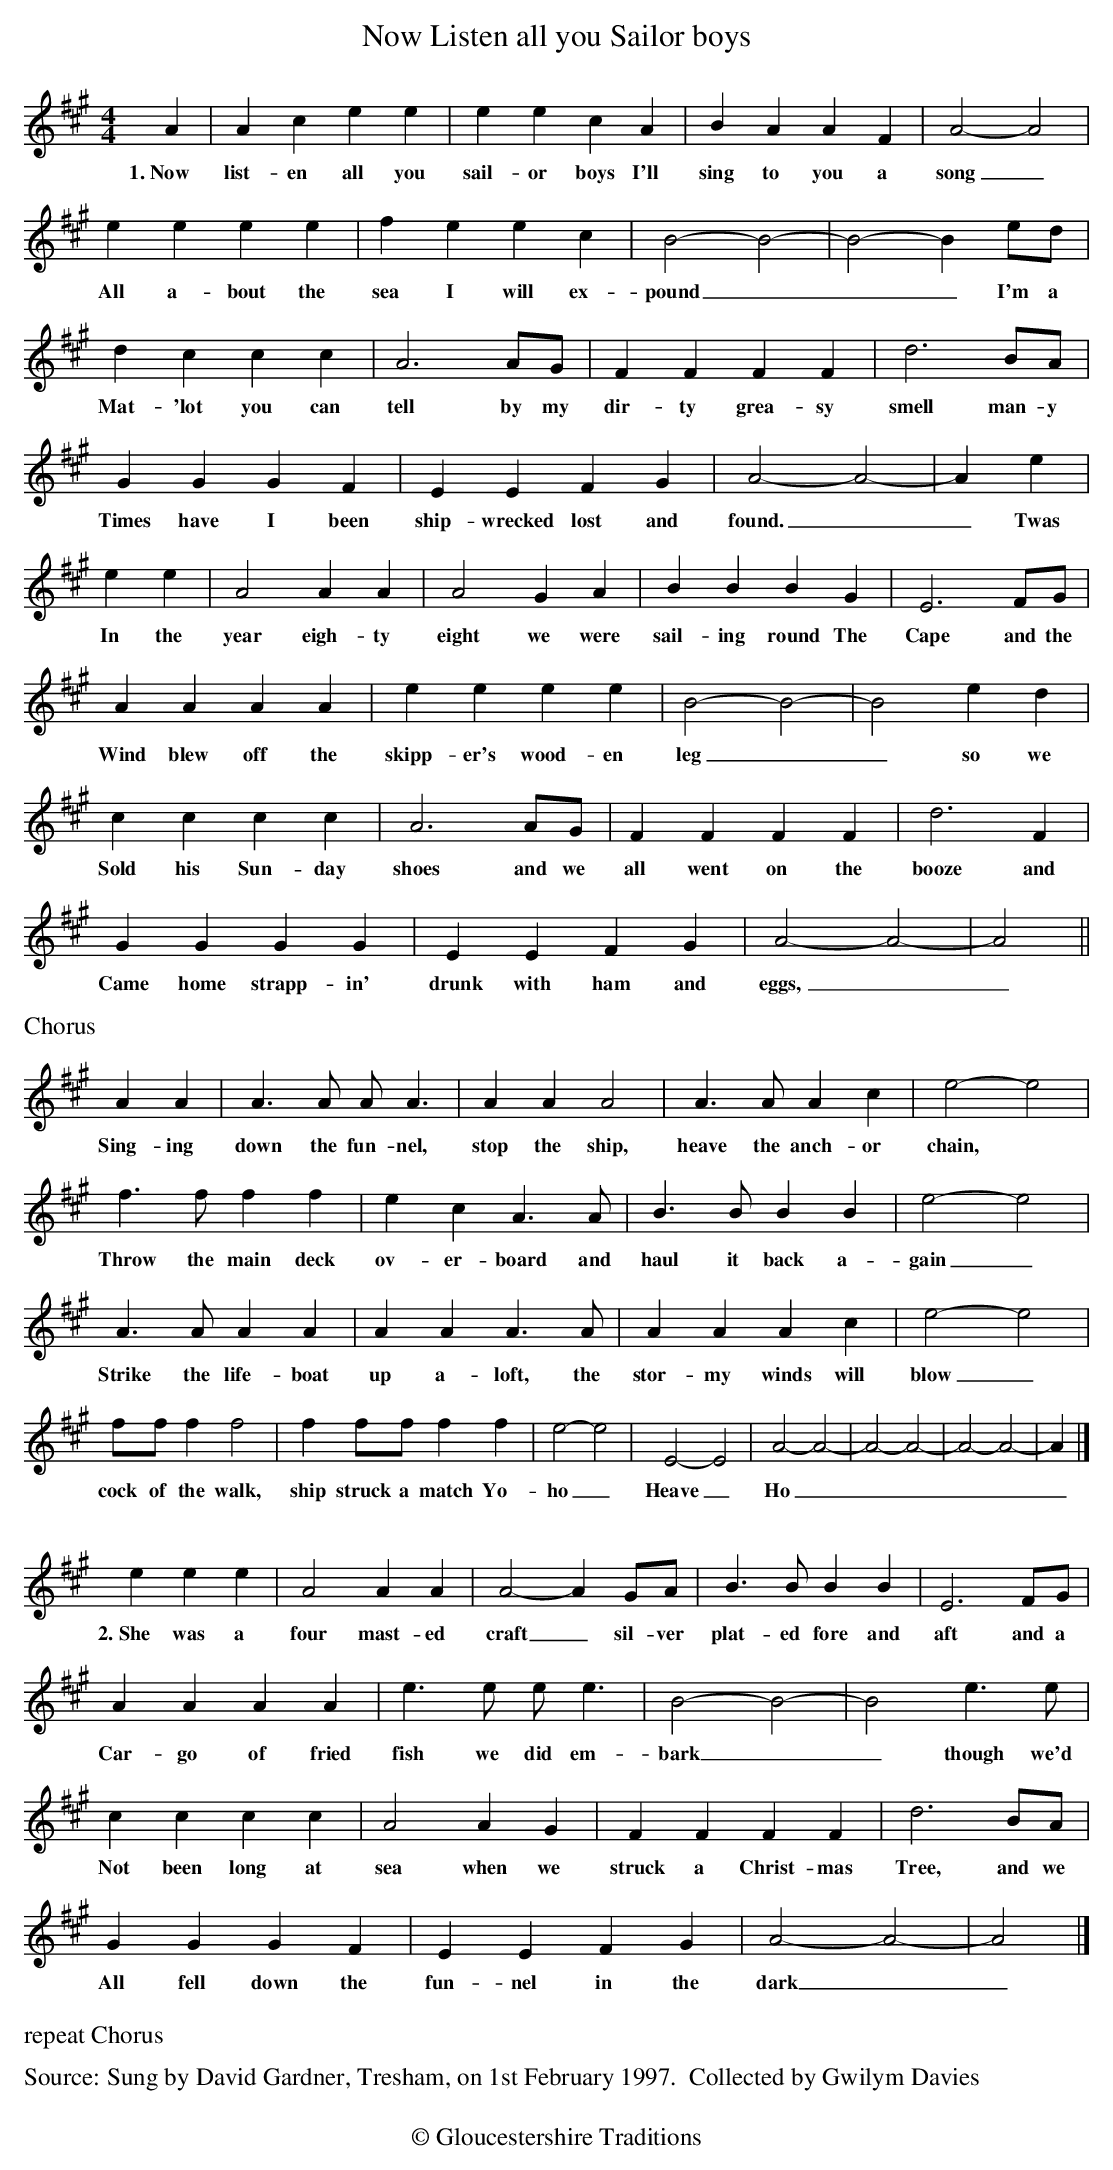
X:1
T:Now Listen all you Sailor boys
M:4/4
L:1/4
K:Amaj
A|Acee|eecA|BAAF|A2-A2|
w:1.~Now list-en all you sail-or boys I'll sing to you a song_
eeee|feec|B2-B2|-B2-Be/d/|
w:All a-bout the sea I will ex-pound___ I'm a
dccc|A3A/G/|FFFF|d3B/A/|
w: Mat-'lot you can tell by my dir-ty grea-sy smell man-y
GGGF|EEFG|A2-A2-|Ae|
w:Times have I been ship-wrecked lost and found.__ Twas
ee|A2AA|A2GA|BBBG|E3F/G/|
w:In the year eigh-ty eight we were sail-ing round The Cape and the
AAAA|eeee|B2-B2|-B2 ed|
w:Wind blew off the skipp-er's wood-en leg__ so we
cccc|A3A/G/|FFFF|d3F|
w:Sold his Sun-day shoes and we all went on the booze and
GGGG |EEFG|A2-A2|-A2||
w:Came home strapp-in' drunk with ham and eggs,__
%%text
%%text Chorus
AA|A>A A<A|AAA2|A>AAc|e2-e2|
w:Sing-ing down the fun-nel, stop the ship, heave the anch-or chain,
f>fff|ecA>A|B>BBB|e2-e2|
w:Throw the main deck ov-er-board and haul it back a-gain_
A>AAA|AAA>A|AAAc|e2-e2|
w:Strike the life-boat up a-loft, the stor-my winds will blow_
f/f/ff2|ff/f/ff|e2-e2|E2-E2|A2-A2|-A2-A2|-A2-A2|-A|]
w:cock of the walk, ship struck a match Yo-ho_ Heave_ Ho______
eee|A2AA|A2-AG/A/|B>BBB|E3F/G/|
w:2.~She was a four mast-ed craft_ sil-ver plat-ed fore and aft and a
AAAA|e>e e<e|B2-B2|-B2e>e|
w:Car-go of fried fish we did em-bark__ though we'd
cccc|A2AG|FFFF|d3B/A/|
w:Not been long at sea when  we struck a Christ-mas Tree, and we
GGGF|EEFG|A2-A2|-A2|]
w:All fell down the fun-nel in the dark__.
